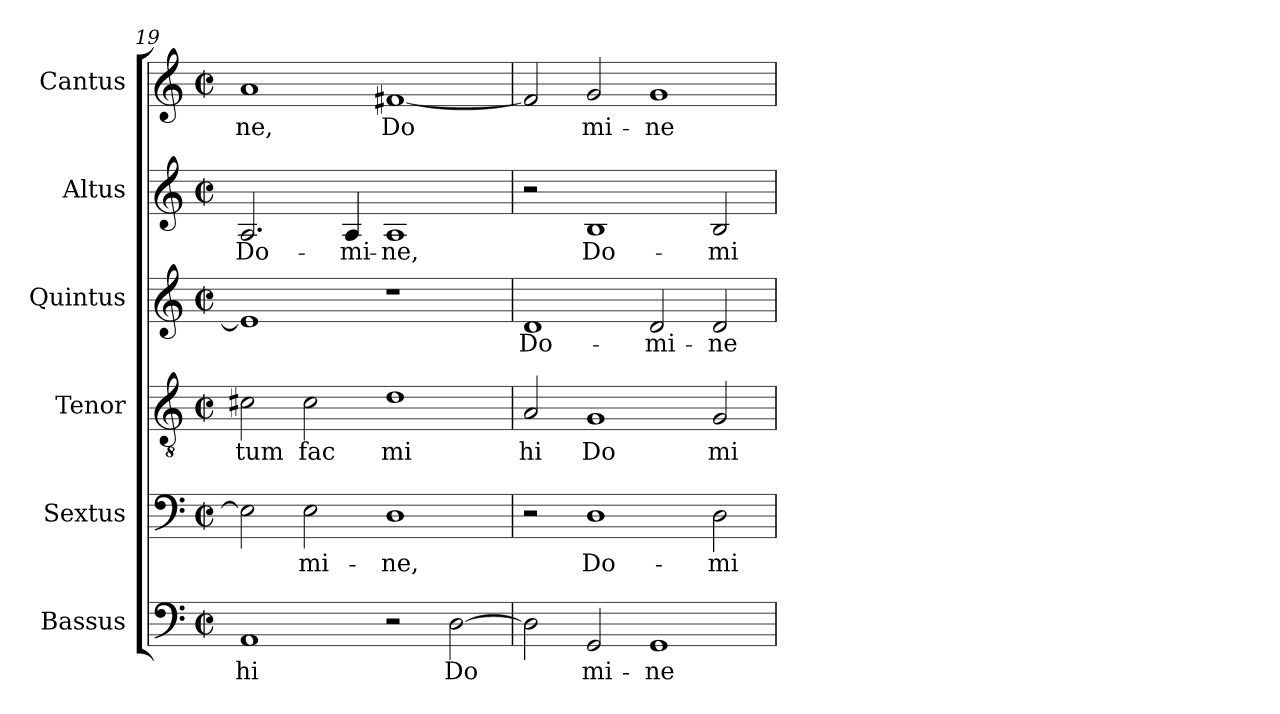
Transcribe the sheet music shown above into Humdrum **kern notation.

**kern	**text	**kern	**text	**kern	**text	**kern	**text	**kern	**text	**kern	**text
*part6	*part6	*part5	*part5	*part4	*part4	*part3	*part3	*part2	*part2	*part1	*part1
*staff6	*staff6	*staff5	*staff5	*staff4	*staff4	*staff3	*staff3	*staff2	*staff2	*staff1	*staff1
*I"Bassus	*	*I"Sextus	*	*I"Tenor	*	*I"Quintus	*	*I"Altus	*	*I"Cantus	*
*clefF4	*	*clefF4	*	*clefGv2	*	*clefG2	*	*clefG2	*	*clefG2	*
*k[]	*	*k[]	*	*k[]	*	*k[]	*	*k[]	*	*k[]	*
*C:	*	*C:	*	*C:	*	*C:	*	*C:	*	*C:	*
*M2/2	*	*M2/2	*	*M2/2	*	*M2/2	*	*M2/2	*	*M2/2	*
*met(c|)	*	*met(c|)	*	*met(c|)	*	*met(c|)	*	*met(c|)	*	*met(c|)	*
=19	=19	=19	=19	=19	=19	=19	=19	=19	=19	=19	=19
!	!LO:LY:b:cj	!	!LO:LY:b:cj	!	!LO:LY:b:cj	!	!LO:LY:b:cj	!	!LO:LY:b:cj	!	!LO:LY:b:cj
1AA	-hi	2E\]	--	2c#X\	tum	1e]	.	2.A/	Do-	1a	-ne,
!	!	!	!LO:LY:b:cj	!	!LO:LY:b:cj	!	!	!	!	!	!
.	.	2E\	-mi-	2c#\	fac	.	.	.	.	.	.
!	!	!	!	!	!	!	!	!	!LO:LY:b:cj	!	!
.	.	.	.	.	.	.	.	4A/	-mi-	.	.
!	!	!	!LO:LY:b:cj	!	!LO:LY:b:cj	!	!	!	!LO:LY:b:cj	!	!LO:LY:b:cj
2r	.	1D	-ne,	1d	mi	1r	.	1A	-ne,	[<1f#X	Do-
!	!LO:LY:b:cj	!	!	!	!	!	!	!	!	!	!
[>2D\	Do-	.	.	.	.	.	.	.	.	.	.
=20	=20	=20	=20	=20	=20	=20	=20	=20	=20	=20	=20
!	!LO:LY:b:cj	!	!	!	!LO:LY:b:cj	!	!LO:LY:b:cj	!	!	!	!LO:LY:b:cj
2D\]	--	2r	.	2A/	hi	1d	Do-	2r	.	2f#/]	--
!	!LO:LY:b:cj	!	!LO:LY:b:cj	!	!LO:LY:b:cj	!	!	!	!LO:LY:b:cj	!	!LO:LY:b:cj
2GG/	-mi-	1D	Do-	1G	Do	.	.	1B	Do-	2g/	-mi-
!	!LO:LY:b:cj	!	!	!	!	!	!LO:LY:b:cj	!	!	!	!LO:LY:b:cj
1GG	-ne	.	.	.	.	2d/	-mi-	.	.	1g	-ne
!	!	!	!LO:LY:b:cj	!	!LO:LY:b:cj	!	!LO:LY:b:cj	!	!LO:LY:b:cj	!	!
.	.	2D\	-mi-	2G/	mi	2d/	-ne	2B/	-mi-	.	.
=	=	=	=	=	=	=	=	=	=	=	=
*-	*-	*-	*-	*-	*-	*-	*-	*-	*-	*-	*-
